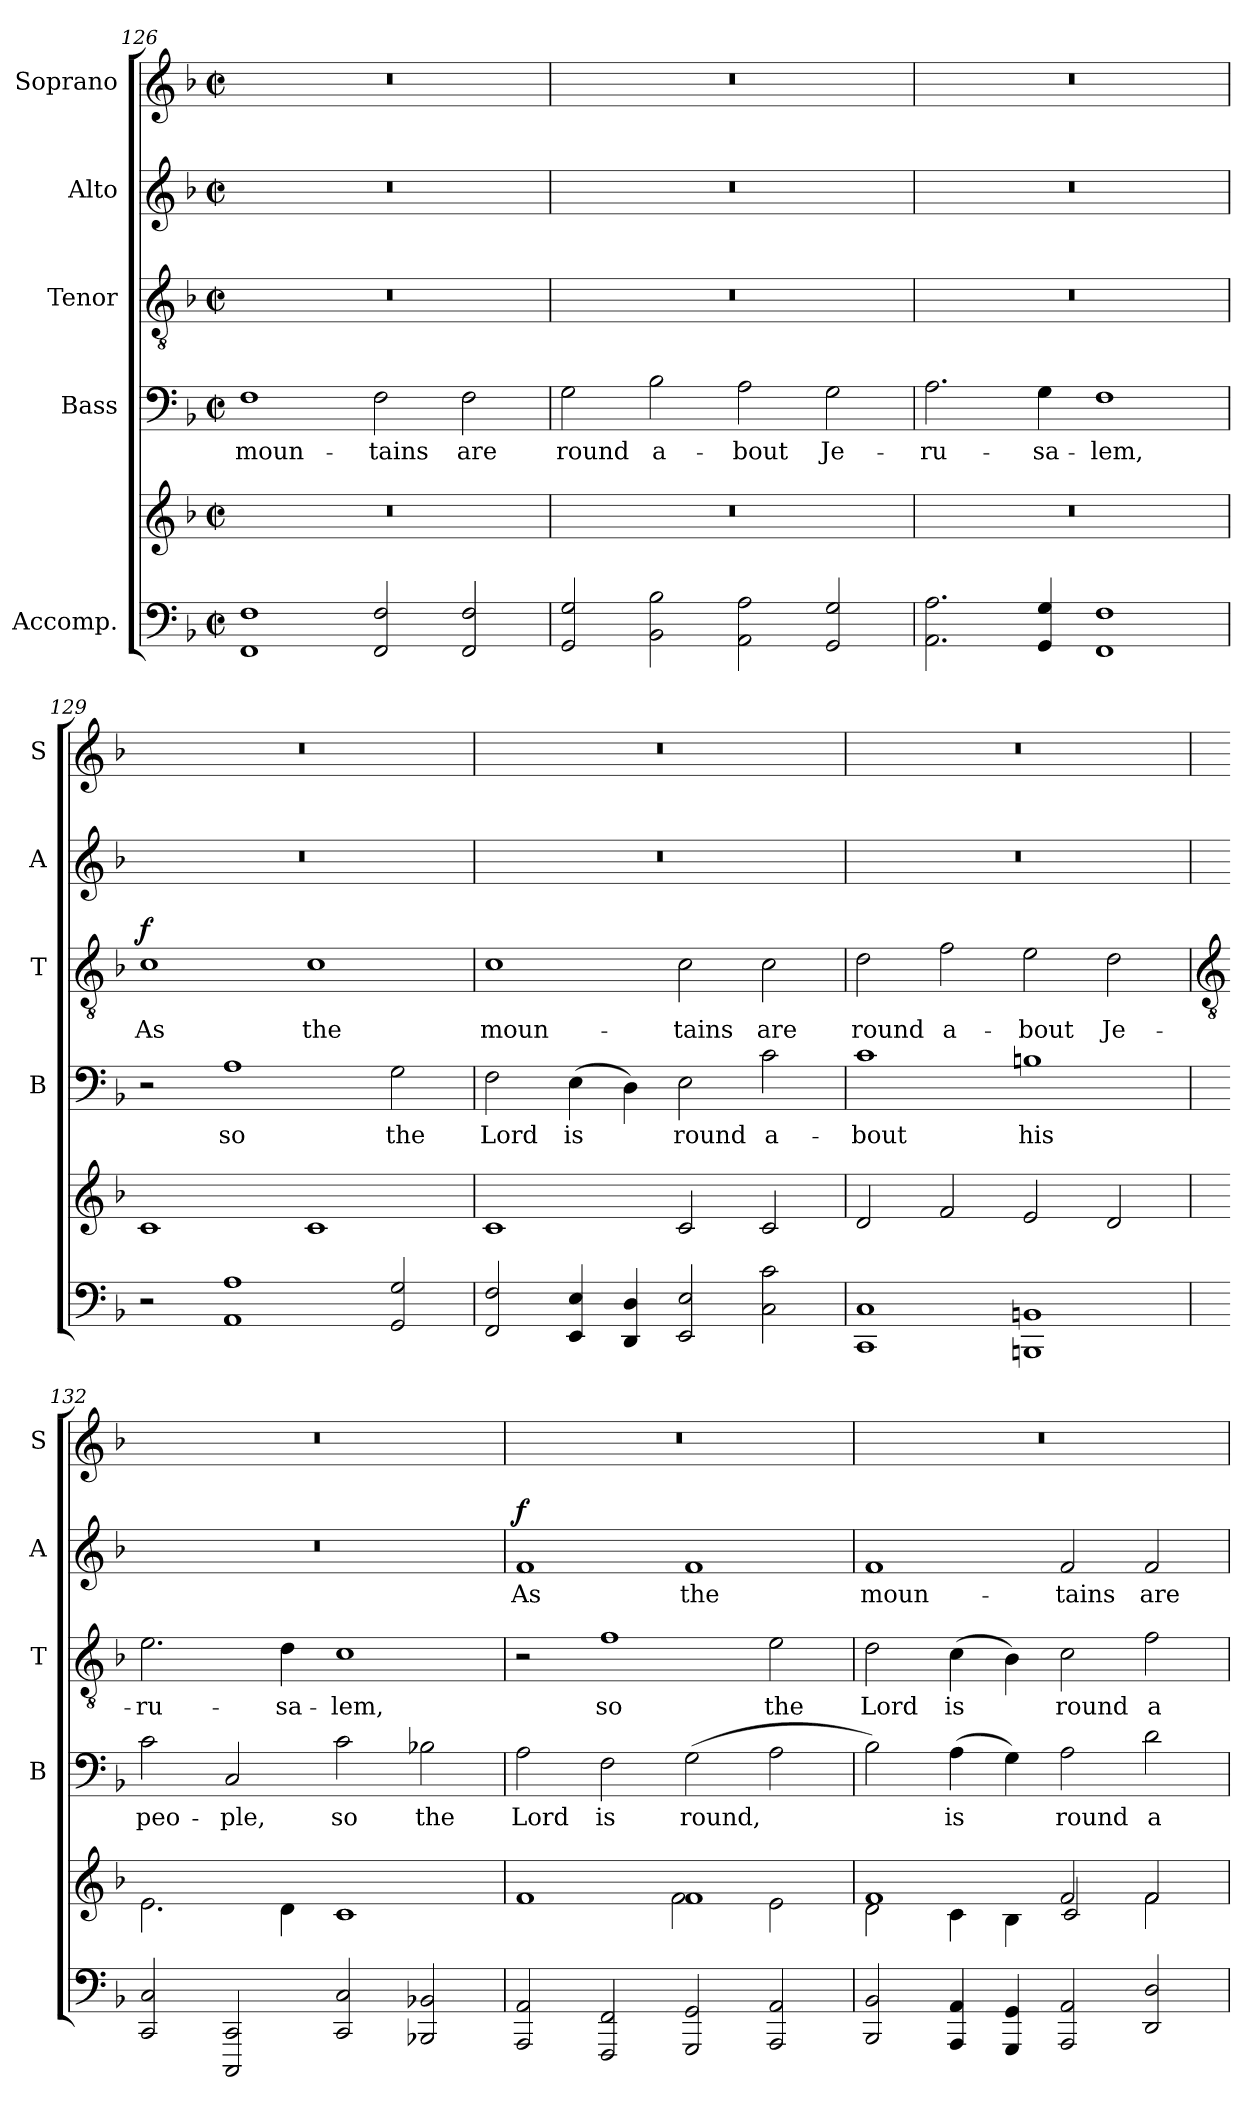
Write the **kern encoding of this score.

**kern	**kern	**kern	**text	**kern	**text	**dynam	**kern	**text	**dynam	**kern
*part5	*part5	*part4	*part4	*part3	*part3	*part3	*part2	*part2	*part2	*part1
*staff6	*staff5	*staff4	*staff4	*staff3	*staff3	*staff3	*staff2	*staff2	*staff2	*staff1
*I"Accomp.	*	*I"Bass	*	*I"Tenor	*	*	*I"Alto	*	*	*I"Soprano
*	*	*I'B	*	*I'T	*	*	*I'A	*	*	*I'S
*clefF4	*clefG2	*clefF4	*	*clefGv2	*	*	*clefG2	*	*	*clefG2
*k[b-]	*k[b-]	*k[b-]	*	*k[b-]	*	*	*k[b-]	*	*	*k[b-]
*F:	*F:	*F:	*	*F:	*	*	*F:	*	*	*F:
*M4/2	*M4/2	*M4/2	*	*M4/2	*	*	*M4/2	*	*	*M4/2
*met(c|)	*met(c|)	*met(c|)	*	*met(c|)	*	*	*met(c|)	*	*	*met(c|)
=126	=126	=126	=126	=126	=126	=126	=126	=126	=126	=126
!	!	!	!LO:LY:b	!	!	!	!	!	!	!
1FF 1F	0r	1F	moun-	0r	.	.	0r	.	.	0r
!	!	!	!LO:LY:b	!	!	!	!	!	!	!
2FF 2F	.	2F	-tains	.	.	.	.	.	.	.
!	!	!	!LO:LY:b	!	!	!	!	!	!	!
2FF 2F	.	2F	are	.	.	.	.	.	.	.
=127	=127	=127	=127	=127	=127	=127	=127	=127	=127	=127
!	!	!	!LO:LY:b	!	!	!	!	!	!	!
2GG 2G	0r	2G	round	0r	.	.	0r	.	.	0r
!	!	!	!LO:LY:b	!	!	!	!	!	!	!
2BB- 2B-	.	2B-	a-	.	.	.	.	.	.	.
!	!	!	!LO:LY:b	!	!	!	!	!	!	!
2AA 2A	.	2A	-bout	.	.	.	.	.	.	.
!	!	!	!LO:LY:b	!	!	!	!	!	!	!
2GG 2G	.	2G	Je-	.	.	.	.	.	.	.
=128	=128	=128	=128	=128	=128	=128	=128	=128	=128	=128
!	!	!	!LO:LY:b	!	!	!	!	!	!	!
2.AA 2.A	0r	2.A	-ru-	0r	.	.	0r	.	.	0r
!	!	!	!LO:LY:b	!	!	!	!	!	!	!
4GG 4G	.	4G	-sa-	.	.	.	.	.	.	.
!	!	!	!LO:LY:b	!	!	!	!	!	!	!
1FF 1F	.	1F	-lem,	.	.	.	.	.	.	.
=129	=129	=129	=129	=129	=129	=129	=129	=129	=129	=129
!	!	!	!	!	!LO:LY:b	!LO:DY:b	!	!	!	!
2r	1c	2r	.	1c	As	f	0r	.	.	0r
!	!	!	!LO:LY:b	!	!	!	!	!	!	!
1AA 1A	.	1A	so	.	.	.	.	.	.	.
!	!	!	!	!	!LO:LY:b	!	!	!	!	!
.	1c	.	.	1c	the	.	.	.	.	.
!	!	!	!LO:LY:b	!	!	!	!	!	!	!
2GG 2G	.	2G	the	.	.	.	.	.	.	.
=130	=130	=130	=130	=130	=130	=130	=130	=130	=130	=130
!	!	!	!LO:LY:b	!	!LO:LY:b	!	!	!	!	!
2FF 2F	1c	2F	Lord	1c	moun-	.	0r	.	.	0r
!	!	!	!LO:LY:b	!	!	!	!	!	!	!
4EE 4E	.	(>4E	is	.	.	.	.	.	.	.
4DD 4D	.	4D)	.	.	.	.	.	.	.	.
!	!	!	!LO:LY:b	!	!LO:LY:b	!	!	!	!	!
2EE 2E	2c	2E	round	2c	-tains	.	.	.	.	.
!	!	!	!LO:LY:b	!	!LO:LY:b	!	!	!	!	!
2C 2c	2c	2c	a-	2c	are	.	.	.	.	.
=131	=131	=131	=131	=131	=131	=131	=131	=131	=131	=131
!	!	!	!LO:LY:b	!	!LO:LY:b	!	!	!	!	!
1CC 1C	2d	1c	-bout	2d	round	.	0r	.	.	0r
!	!	!	!	!	!LO:LY:b	!	!	!	!	!
.	2f	.	.	2f	a-	.	.	.	.	.
!	!	!	!LO:LY:b	!	!LO:LY:b	!	!	!	!	!
1BBBn 1BBn	2e	1Bn	his	2e	-bout	.	.	.	.	.
!	!	!	!	!	!LO:LY:b	!	!	!	!	!
.	2d	.	.	2d	Je-	.	.	.	.	.
!!LO:LB:g=z
=132	=132	=132	=132	=132	=132	=132	=132	=132	=132	=132
*	*	*	*	*clefGv2	*	*	*	*	*	*
*	*^	*	*	*	*	*	*	*	*	*
!	!	!	!	!LO:LY:b	!	!LO:LY:b	!	!	!	!	!
2CC 2C	0ryy	2.e	2c	peo-	2.e	-ru-	.	0r	.	.	0r
!	!	!	!	!LO:LY:b	!	!	!	!	!	!	!
2CCC 2CC	.	.	2C	-ple,	.	.	.	.	.	.	.
!	!	!	!	!	!	!LO:LY:b	!	!	!	!	!
.	.	4d	.	.	4d	-sa-	.	.	.	.	.
!	!	!	!	!LO:LY:b	!	!LO:LY:b	!	!	!	!	!
2CC 2C	.	1c	2c	so	1c	-lem,	.	.	.	.	.
!	!	!	!	!LO:LY:b	!	!	!	!	!	!	!
2BBB-X 2BB-X	.	.	2B-X	the	.	.	.	.	.	.	.
=133	=133	=133	=133	=133	=133	=133	=133	=133	=133	=133	=133
!	!	!	!	!LO:LY:b	!	!	!	!	!LO:LY:b	!LO:DY:b	!
2AAA 2AA	1f	1ryy	2A	Lord	2r	.	.	1f	As	f	0r
!	!	!	!	!LO:LY:b	!	!LO:LY:b	!	!	!	!	!
2FFF 2FF	.	.	2F	is	1f	so	.	.	.	.	.
!	!	!	!	!LO:LY:b	!	!	!	!	!LO:LY:b	!	!
2GGG 2GG	1f	2f\	(>2G	round,	.	.	.	1f	the	.	.
!	!	!	!	!	!	!LO:LY:b	!	!	!	!	!
2AAA 2AA	.	2e\	2A	.	2e	the	.	.	.	.	.
=134	=134	=134	=134	=134	=134	=134	=134	=134	=134	=134	=134
!	!	!	!	!	!	!LO:LY:b	!	!	!LO:LY:b	!	!
2BBB- 2BB-	1f	2d\	2B-)	.	2d	Lord	.	1f	moun-	.	0r
!	!	!	!	!LO:LY:b	!	!LO:LY:b	!	!	!	!	!
4AAA 4AA	.	4c\	(>4A	is	(>4c	is	.	.	.	.	.
4GGG 4GG	.	4B-\	4G)	.	4B-)	.	.	.	.	.	.
!	!	!	!	!LO:LY:b	!	!LO:LY:b	!	!	!LO:LY:b	!	!
2AAA 2AA	2f	2c/	2A	round	2c	round	.	2f	-tains	.	.
!	!	!	!	!LO:LY:b	!	!LO:LY:b	!	!	!LO:LY:b	!	!
2DD 2D	2f	2f	2d	a-	2f	a-	.	2f	are	.	.
*	*v	*v	*	*	*	*	*	*	*	*	*
=	=	=	=	=	=	=	=	=	=	=
*-	*-	*-	*-	*-	*-	*-	*-	*-	*-	*-
